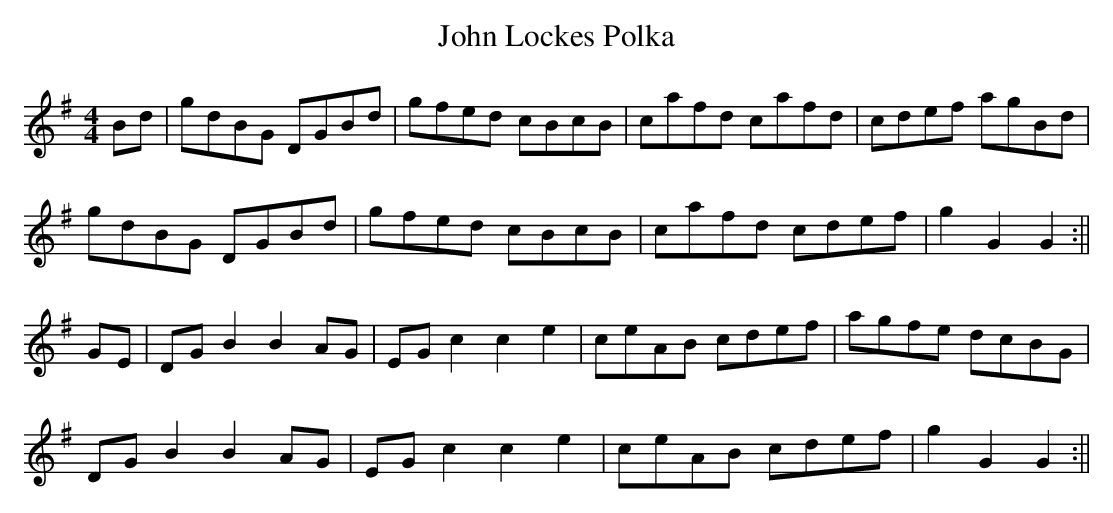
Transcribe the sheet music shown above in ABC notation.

X:1
T:John Lockes Polka
M:4/4
L:1/8
K:G
Bd|gdBG DGBd|gfed cBcB|cafd cafd|cdef agBd|
gdBG DGBd|gfed cBcB|cafd cdef|g2 G2 G2:||
GE|DG B2 B2 AG|EG c2 c2 e2|ceAB cdef|agfe dcBG|
DG B2 B2 AG|EG c2 c2 e2|ceAB cdef|g2 G2 G2:||
